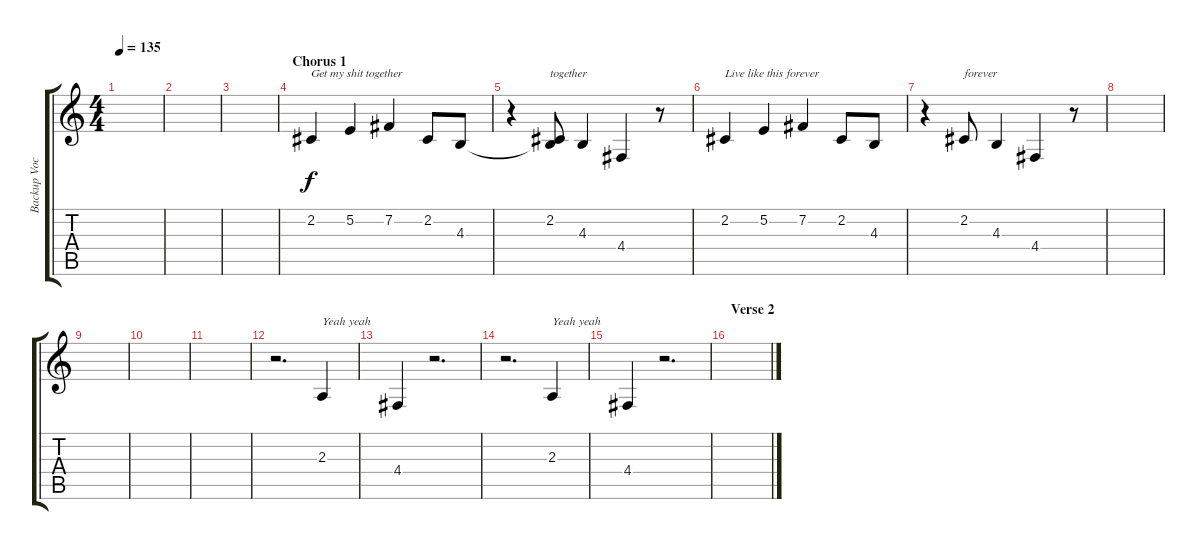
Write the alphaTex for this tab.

\track ("Backup Vocals" "Backup Voc") {instrument lead6voice}
\staff {score tabs}
\tuning (E4 B3 G3 D3 A2 E2) {hide}
\ts (4 4)
\tempo 135
\clef g2
\ks c
|
|
|
\section ("" "Chorus 1")
2.2.4{txt "Get my shit together"} 5.2.4 7.2.4 2.2.8 4.3.8 |
r.4 (2.2 4.3{t}).8{txt "together"} 4.3.4 4.4.4 r.8 |
2.2.4{txt "Live like this forever"} 5.2.4 7.2.4 2.2.8 4.3.8 |
r.4 2.2.8{txt "forever"} 4.3.4 4.4.4 r.8 |
|
|
|
|
r.2{d} 2.3.4{txt "Yeah yeah"} |
4.4.4 r.2{d} |
r.2{d} 2.3.4{txt "Yeah yeah"} |
4.4.4 r.2{d} |
\section ("" "Verse 2")
